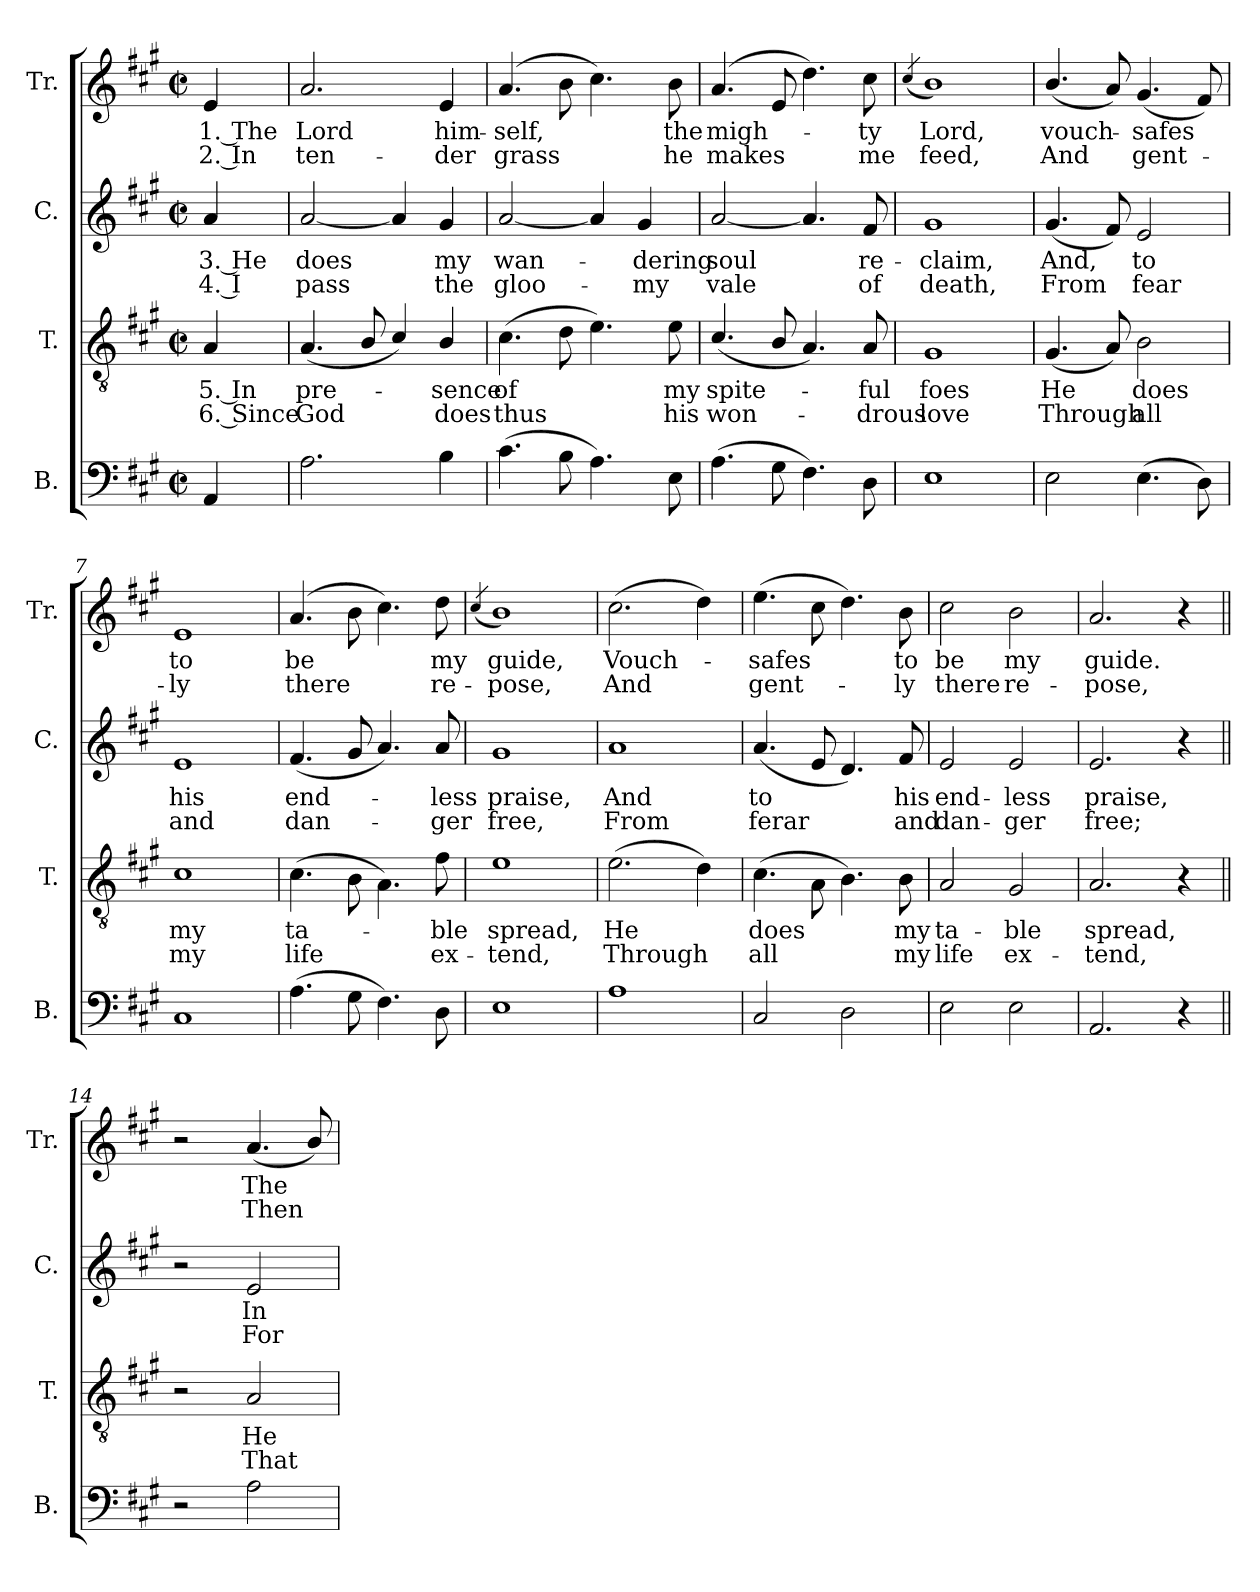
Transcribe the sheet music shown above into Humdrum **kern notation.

**kern	**kern	**text	**text	**kern	**text	**text	**kern	**text	**text
*part4	*part3	*part3	*part3	*part2	*part2	*part2	*part1	*part1	*part1
*staff4	*staff3	*staff3	*staff3	*staff2	*staff2	*staff2	*staff1	*staff1	*staff1
*I"B.	*I"T.	*	*	*I"C.	*	*	*I"Tr.	*	*
*I'B.	*I'T.	*	*	*I'C.	*	*	*I'Tr.	*	*
*clefF4	*clefGv2	*	*	*clefG2	*	*	*clefG2	*	*
*k[f#c#g#]	*k[f#c#g#]	*	*	*k[f#c#g#]	*	*	*k[f#c#g#]	*	*
*M2/2	*M2/2	*	*	*M2/2	*	*	*M2/2	*	*
*met(c|)	*met(c|)	*	*	*met(c|)	*	*	*met(c|)	*	*
*MM120	*MM120	*	*	*MM120	*	*	*MM120	*	*
=1	=1	=1	=1	=1	=1	=1	=1	=1	=1
4AA/	4A/	5. In	6. Since	4a/	3. He	4. I	4e/	1. The	2. In
=2	=2	=2	=2	=2	=2	=2	=2	=2	=2
2.A\	(4.A/	pre-	God	[2a/	does	pass	2.a/	Lord	ten-
.	8B/	.	.	.	.	.	.	.	.
.	4c#/)	.	.	4a/]	.	.	.	.	.
4B\	4B/	-sence	does	4g#/	my	the	4e/	him-	-der
=3	=3	=3	=3	=3	=3	=3	=3	=3	=3
(4.c#\	(4.c#\	of	thus	[2a/	wan-	gloo-	(4.a/	-self,	grass
8B\	8d\	.	.	.	.	.	8b\	.	.
4.A\)	4.e\)	.	.	4a/]	.	.	4.cc#\)	.	.
.	.	.	.	4g#/	-dering	-my	.	.	.
8E\	8e\	my	his	.	.	.	8b\	the	he
=4	=4	=4	=4	=4	=4	=4	=4	=4	=4
(4.A\	(4.c#/	spite-	won-	[2a/	soul	vale	(4.a/	migh-	makes
8G#\	8B/	.	.	.	.	.	8e/	.	.
4.F#\)	4.A/)	.	.	4.a/]	.	.	4.dd\)	.	.
8D\	8A/	-ful	-drous	8f#/	re-	of	8cc#\	-ty	me
=5	=5	=5	=5	=5	=5	=5	=5	=5	=5
.	.	.	.	.	.	.	(4qcc#/	.	.
1E	1G#	foes	love	1g#	-claim,	death,	1b)	Lord,	feed,
=6	=6	=6	=6	=6	=6	=6	=6	=6	=6
2E\	(4.G#/	He	Through	(4.g#/	And,	From	(4.b/	vouch-	And
.	8A/)	.	.	8f#/)	.	.	8a/)	.	.
(4.E\	2B\	does	all	2e/	to	fear	(4.g#/	-safes	gent-
8D\)	.	.	.	.	.	.	8f#/)	.	.
=7	=7	=7	=7	=7	=7	=7	=7	=7	=7
1C#	1c#	my	my	1e	his	and	1e	to	-ly
=8	=8	=8	=8	=8	=8	=8	=8	=8	=8
(4.A\	(4.c#\	ta-	life	(4.f#/	end-	dan-	(4.a/	be	there
8G#\	8B\	.	.	8g#/	.	.	8b\	.	.
4.F#\)	4.A\)	.	.	4.a/)	.	.	4.cc#\)	.	.
8D\	8f#\	-ble	ex-	8a/	-less	-ger	8dd\	my	re-
=9	=9	=9	=9	=9	=9	=9	=9	=9	=9
.	.	.	.	.	.	.	(4qcc#/	.	.
1E	1e	spread,	-tend,	1g#	praise,	free,	1b)	guide,	-pose,
!!LO:LB:g=z
=10	=10	=10	=10	=10	=10	=10	=10	=10	=10
1A	(2.e\	He	Through	1a	And	From	(2.cc#\	Vouch-	And
.	4d\)	.	.	.	.	.	4dd\)	.	.
=11	=11	=11	=11	=11	=11	=11	=11	=11	=11
2C#/	(4.c#\	does	all	(4.a/	-to	ferar	(4.ee\	-safes	gent-
.	8A\	.	.	8e/	.	.	8cc#\	.	.
2D\	4.B\)	.	.	4.d/)	.	.	4.dd\)	.	.
.	8B\	my	my	8f#/	his	and	8b\	to	-ly
=12	=12	=12	=12	=12	=12	=12	=12	=12	=12
2E\	2A/	ta-	life	2e/	end-	dan-	2cc#\	be	there
2E\	2G#/	-ble	ex-	2e/	-less	-ger	2b\	my	re-
=13	=13	=13	=13	=13	=13	=13	=13	=13	=13
2.AA/	2.A/	spread,	-tend,	2.e/	praise,	free;	2.a/	guide.	-pose,
4r	4r	.	.	4r	.	.	4r	.	.
=14||	=14||	=14||	=14||	=14||	=14||	=14||	=14||	=14||	=14||
2r	2r	.	.	2r	.	.	2r	.	.
2A\	2A/	He	That	2e/	In-	For	(4.a/	The	Then
.	.	.	.	.	.	.	8b/)	.	.
=	=	=	=	=	=	=	=	=	=
*-	*-	*-	*-	*-	*-	*-	*-	*-	*-
